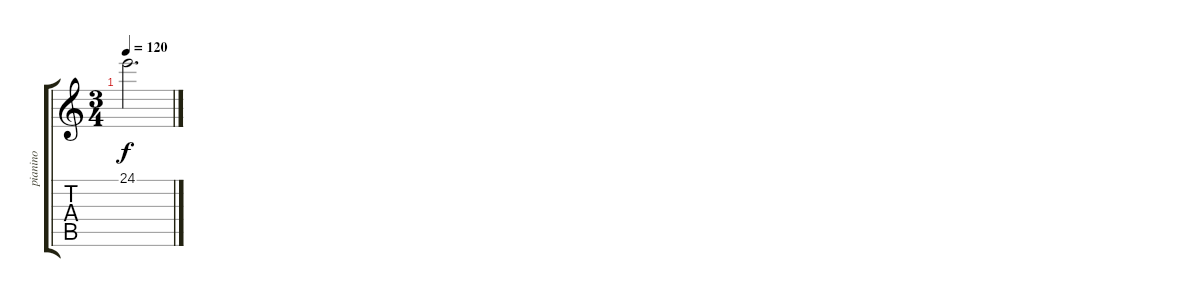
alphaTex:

\track ("pianino" "pianino") {instrument acousticgrandpiano}
\staff {score tabs}
\tuning (E4 B3 G3 D3 A2 E2) {hide}
\ts (3 4)
\tempo 120
\clef g2
\ks c
24.1.2{d dy f}
